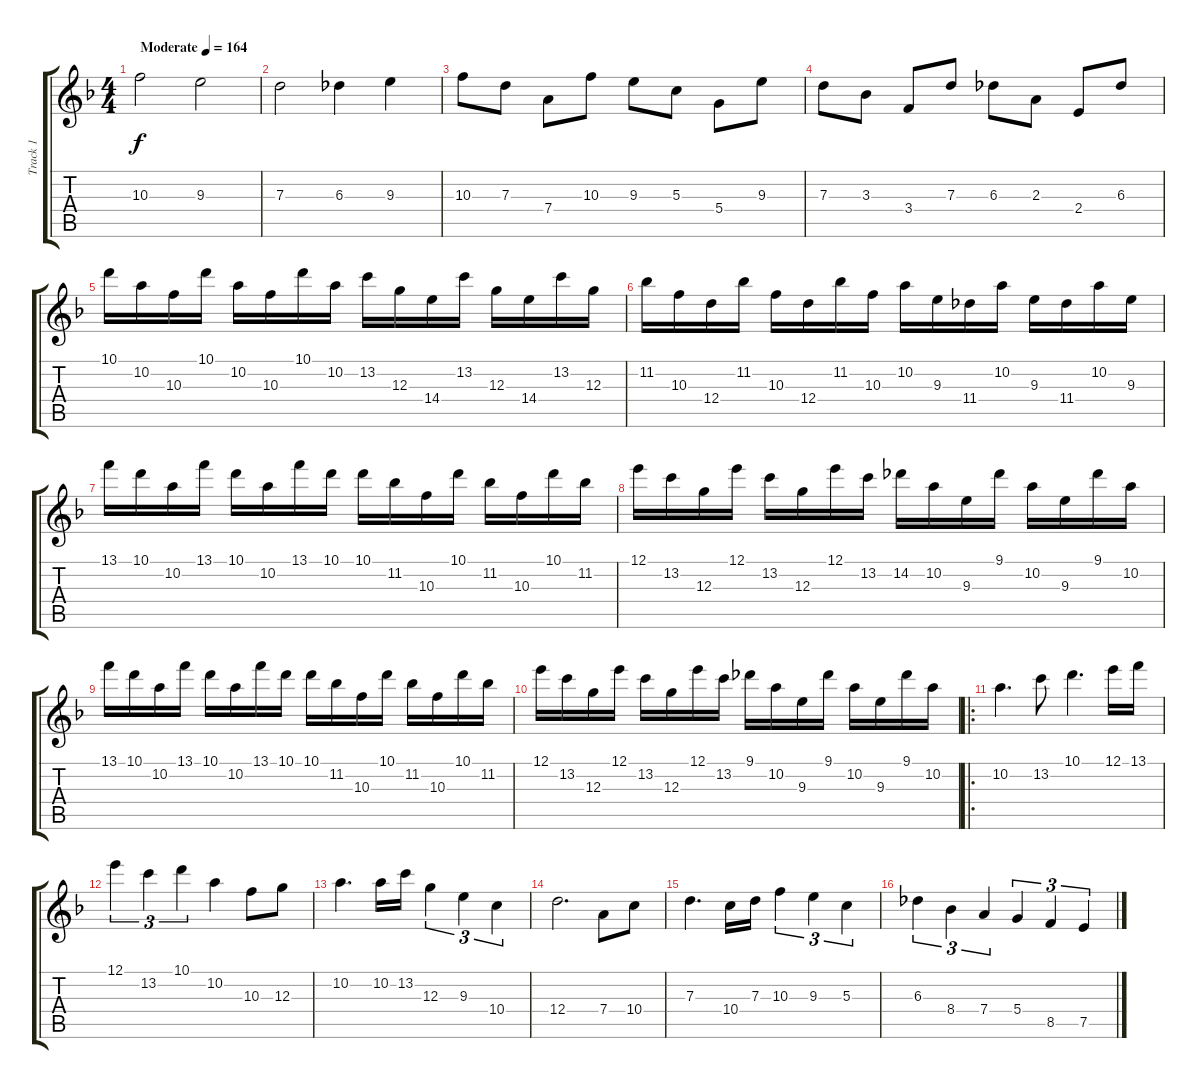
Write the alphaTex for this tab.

\track ("Track 1" "Track 1") {instrument distortionguitar}
\staff {score tabs}
\tuning (E4 B3 G3 D3 A2 E2) {hide}
\ts (4 4)
\tempo (164 "Moderate")
\clef g2
\ks f
10.3.2{dy f instrument distortionguitar} 9.3.2 |
7.3.2 6.3.4 9.3.4 |
10.3.8 7.3.8 7.4.8 10.3.8 9.3.8 5.3.8 5.4.8 9.3.8 |
7.3.8 3.3.8 3.4.8 7.3.8 6.3.8 2.3.8 2.4.8 6.3.8 |
10.1.16 10.2.16 10.3.16 10.1.16 10.2.16 10.3.16 10.1.16 10.2.16 13.2.16 12.3.16 14.4.16 13.2.16 12.3.16 14.4.16 13.2.16 12.3.16 |
11.2.16 10.3.16 12.4.16 11.2.16 10.3.16 12.4.16 11.2.16 10.3.16 10.2.16 9.3.16 11.4.16 10.2.16 9.3.16 11.4.16 10.2.16 9.3.16 |
13.1.16 10.1.16 10.2.16 13.1.16 10.1.16 10.2.16 13.1.16 10.1.16 10.1.16 11.2.16 10.3.16 10.1.16 11.2.16 10.3.16 10.1.16 11.2.16 |
12.1.16 13.2.16 12.3.16 12.1.16 13.2.16 12.3.16 12.1.16 13.2.16 14.2.16 10.2.16 9.3.16 9.1.16 10.2.16 9.3.16 9.1.16 10.2.16 |
13.1.16 10.1.16 10.2.16 13.1.16 10.1.16 10.2.16 13.1.16 10.1.16 10.1.16 11.2.16 10.3.16 10.1.16 11.2.16 10.3.16 10.1.16 11.2.16 |
12.1.16 13.2.16 12.3.16 12.1.16 13.2.16 12.3.16 12.1.16 13.2.16 9.1.16 10.2.16 9.3.16 9.1.16 10.2.16 9.3.16 9.1.16 10.2.16 |
\ro
10.2.4{d} 13.2.8 10.1.4{d} 12.1.16 13.1.16 |
12.1.4{tu (3 2)} 13.2.4{tu (3 2)} 10.1.4{tu (3 2)} 10.2.4 10.3.8 12.3.8 |
10.2.4{d} 10.2.16 13.2.16 12.3.4{tu (3 2)} 9.3.4{tu (3 2)} 10.4.4{tu (3 2)} |
12.4.2{d} 7.4.8 10.4.8 |
7.3.4{d} 10.4.16 7.3.16 10.3.4{tu (3 2)} 9.3.4{tu (3 2)} 5.3.4{tu (3 2)} |
6.3.4{tu (3 2)} 8.4.4{tu (3 2)} 7.4.4{tu (3 2)} 5.4.4{tu (3 2)} 8.5.4{tu (3 2)} 7.5.4{tu (3 2)}
